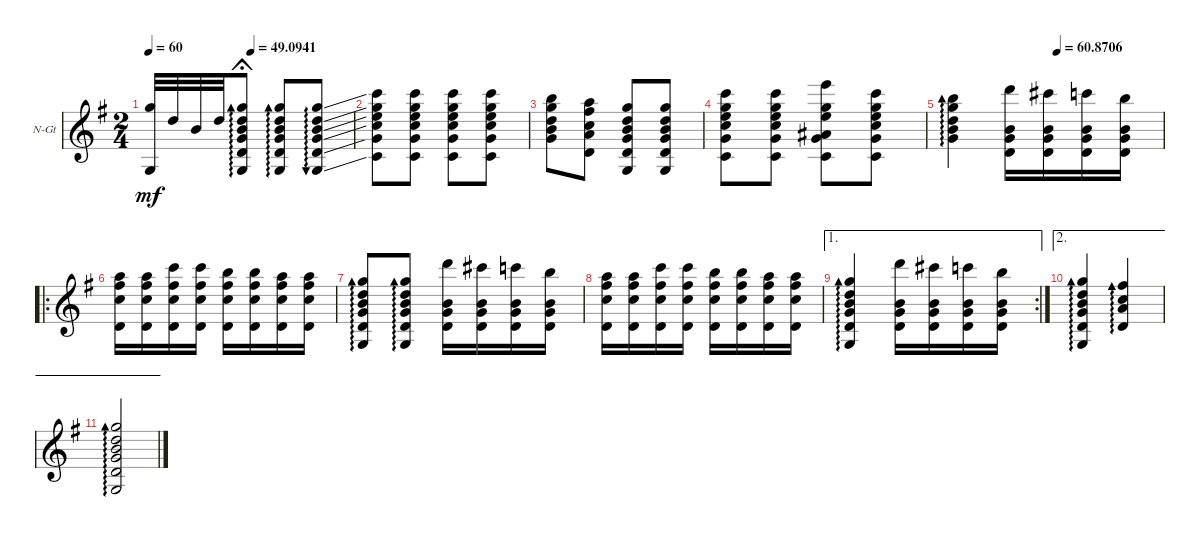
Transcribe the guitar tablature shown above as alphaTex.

\defaultSystemsLayout 4
\bracketExtendMode groupsimilarinstruments
\firstSystemTrackNameOrientation horizontal
\otherSystemsTrackNameOrientation horizontal
\track ("Nylon Guitar" "N-Gt") {instrument acousticguitarnylon}
\staff {score}
\tuning (E4 B3 G3 D3 A2 E2)
\ts (2 4)
\tempo 60
\tempo (49.0941 0.5)
\clef g2
\ks g
(3.1 3.6).32{dy mf} 3.2.32 4.3.32 3.2.32 (3.6 5.5 5.4 4.3 3.2 3.1).8{ad 0 fermata (short 0)} (3.1 3.2 4.3 5.4 5.5 3.6).8{ad 0} (3.1{ss} 3.2{ss} 4.3{ss} 5.4{ss} 5.5{ss} 3.6{ss}).8{au 0} |
(8.6 10.5 10.4 9.3 8.2 8.1).8{bd 30} (8.6 10.5 10.4 9.3 8.2 8.1).8{bu 30} (8.6 10.5 10.4 9.3 8.2 8.1).8{bd 30} (8.6 10.5 10.4 9.3 8.2 8.1).8{bu 30} |
(7.1 8.2 7.3 9.4 10.5).8{bd 30} (5.1 7.2 5.3 7.4 5.5).8{bd 30} (3.1 3.2 4.3 5.4 5.5 3.6).8{bd 30} (3.1 3.2 4.3 5.4 5.5 3.6).8{bd 30} |
(8.6 10.5 10.4 9.3 8.2 8.1).8{bd 30} (8.6 10.5 10.4 9.3 8.2 8.1).8{bu 30} (8.6 10.5 9.3 8.2 12.1 8.4).8{bd 30} (8.6 10.5 10.4 9.3 8.2 8.1).8{bu 30} |
\tempo (60.8706 0.5)
(7.1 8.2 7.3 9.4 10.5).4{ad 0} (10.1 0.2 0.3 0.4).16{bd 30} (9.1 0.4 0.3 0.2).16{bu 30} (8.1 0.4 0.3 0.2).16{bd 30} (7.1 0.4 0.3 0.2).16{bu 30} |
\ro
(5.1 7.2 5.3 5.5).16{bd 30} (5.1 7.2 5.3 5.5).16{bu 30} (7.2 5.3 5.5 8.1).16{bd 30} (7.2 5.3 5.5 8.1).16{bu 30} (7.2 5.3 5.5 7.1).16{bd 30} (7.2 5.3 5.5 7.1).16{bu 30} (5.1 7.2 5.3 5.5).16{bd 30} (5.1 7.2 5.3 5.5).16{bu 30} |
(3.1 3.2 4.3 5.4 5.5 3.6).8{ad 0} (3.1 3.2 4.3 5.4 5.5 3.6).8{ad 0} (10.1 0.2 0.3 0.4).16{bd 30} (9.1 0.4 0.3 0.2).16{bu 30} (8.1 0.4 0.3 0.2).16{bd 30} (7.1 0.4 0.3 0.2).16{bu 30} |
(5.1 7.2 5.3 5.5).16{bd 30} (5.1 7.2 5.3 5.5).16{bu 30} (7.2 5.3 5.5 8.1).16{bd 30} (7.2 5.3 5.5 8.1).16{bu 30} (7.2 5.3 5.5 7.1).16{bd 30} (7.2 5.3 5.5 7.1).16{bu 30} (5.1 7.2 5.3 5.5).16{bd 30} (5.1 7.2 5.3 5.5).16{bu 30} |
\ae 1
\rc 2
(3.1 3.2 4.3 5.4 5.5 3.6).4{ad 0} (10.1 0.2 0.3 0.4).16{bd 30} (9.1 0.4 0.3 0.2).16{bu 30} (8.1 0.4 0.3 0.2).16{bd 30} (7.1 0.4 0.3 0.2).16{bu 30} |
\ae 2
(3.1 3.2 4.3 5.4 5.5 3.6).4{ad 0} (2.1 1.2 2.3 0.4).4{ad 0} |
\ae 2
(3.1 3.2 4.3 5.4 5.5 3.6).2{ad 0}
